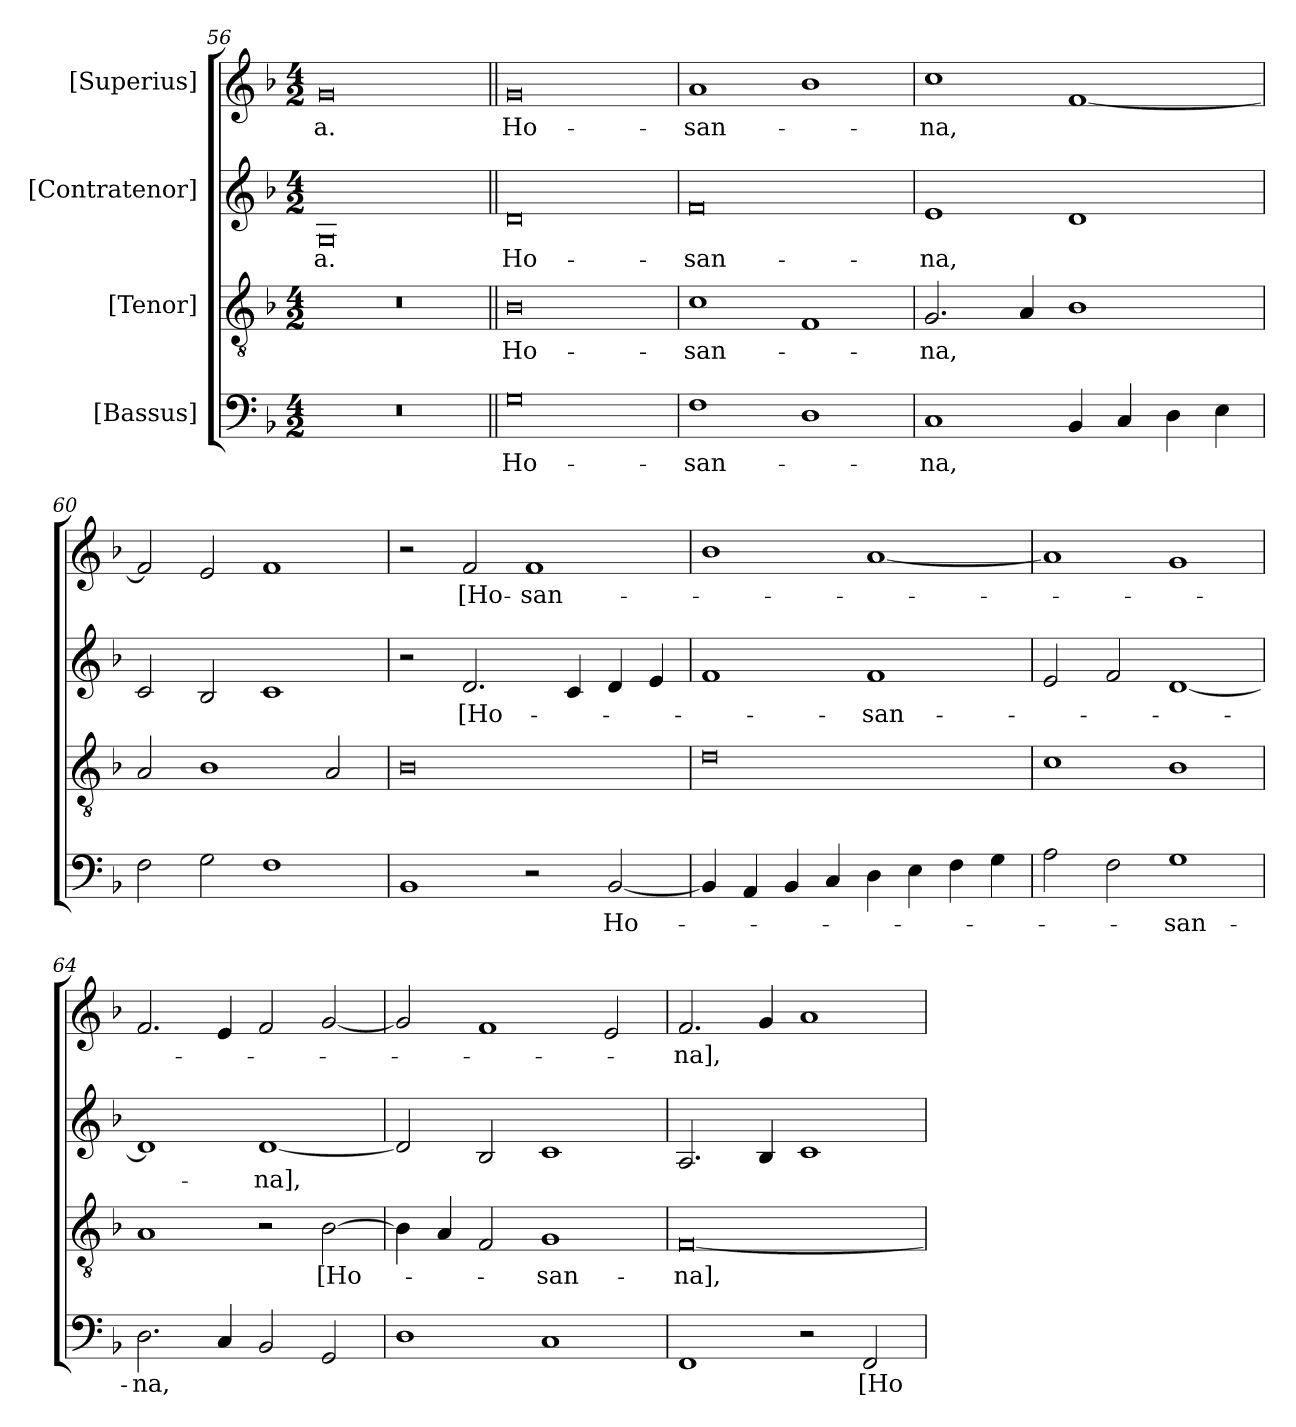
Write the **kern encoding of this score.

**kern	**text	**kern	**text	**kern	**text	**kern	**text
*part4	*part4	*part3	*part3	*part2	*part2	*part1	*part1
*staff4	*staff4	*staff3	*staff3	*staff2	*staff2	*staff1	*staff1
*I"[Bassus]	*	*I"[Tenor]	*	*I"[Contratenor]	*	*I"[Superius]	*
*clefF4	*	*clefGv2	*	*clefG2	*	*clefG2	*
*k[b-]	*	*k[b-]	*	*k[b-]	*	*k[b-]	*
*M4/2	*	*M4/2	*	*M4/2	*	*M4/2	*
=56	=56	=56	=56	=56	=56	=56	=56
0r	.	0r	.	0G/	-a.	0g/	-a.
=57||	=57||	=57||	=57||	=57||	=57||	=57||	=57||
0G\	Ho-	0B-\	Ho-	0d/	Ho-	0g/	Ho-
=58	=58	=58	=58	=58	=58	=58	=58
1F\	-san-	1c\	-san-	0f/	-san-	1a/	-san-
1D\	.	1F/	.	.	.	1b-\	.
=59	=59	=59	=59	=59	=59	=59	=59
1C/	-na,	2.G/	-na,	1e/	-na,	1cc\	-na,
.	.	4A/	.	.	.	.	.
4BB-/	.	1B-\	.	1d/	.	[1f/	.
4C/	.	.	.	.	.	.	.
4D\	.	.	.	.	.	.	.
4E\	.	.	.	.	.	.	.
=60	=60	=60	=60	=60	=60	=60	=60
2F\	.	2A/	.	2c/	.	2f/]	.
2G\	.	1B-\	.	2B-/	.	2e/	.
1F\	.	.	.	1c/	.	1f/	.
.	.	2A/	.	.	.	.	.
=61	=61	=61	=61	=61	=61	=61	=61
1BB-/	.	0B-\	.	2r	.	2r	.
.	.	.	.	2.d/	[Ho-	2f/	[Ho-
2r	.	.	.	.	.	1f/	-san-
.	.	.	.	4c/	.	.	.
[2BB-/	Ho-	.	.	4d/	.	.	.
.	.	.	.	4e/	.	.	.
=62	=62	=62	=62	=62	=62	=62	=62
4BB-/]	.	0d\	.	1f/	.	1b-\	.
4AA/	.	.	.	.	.	.	.
4BB-/	.	.	.	.	.	.	.
4C/	.	.	.	.	.	.	.
4D\	.	.	.	1f/	-san-	[1a/	.
4E\	.	.	.	.	.	.	.
4F\	.	.	.	.	.	.	.
4G\	.	.	.	.	.	.	.
=63	=63	=63	=63	=63	=63	=63	=63
2A\	.	1c\	.	2e/	.	1a/]	.
2F\	.	.	.	2f/	.	.	.
1G\	-san-	1B-\	.	[1d/	.	1g/	.
=64	=64	=64	=64	=64	=64	=64	=64
2.D\	-na,	1A/	.	1d/]	.	2.f/	.
4C/	.	.	.	.	.	4e/	.
2BB-/	.	2r	.	[1d/	-na],	2f/	.
2GG/	.	[2B-\	[Ho-	.	.	[2g/	.
=65	=65	=65	=65	=65	=65	=65	=65
1D\	.	4B-\]	.	2d/]	.	2g/]	.
.	.	4A/	.	.	.	.	.
.	.	2F/	.	2B-/	.	1f/	.
1C/	.	1G/	-san-	1c/	.	.	.
.	.	.	.	.	.	2e/	.
=66	=66	=66	=66	=66	=66	=66	=66
1FF/	.	[0F/	-na],	2.A/	.	2.f/	-na],
.	.	.	.	4B-/	.	4g/	.
2r	.	.	.	1c/	.	1a/	.
2FF/	[Ho-	.	.	.	.	.	.
=	=	=	=	=	=	=	=
*-	*-	*-	*-	*-	*-	*-	*-
